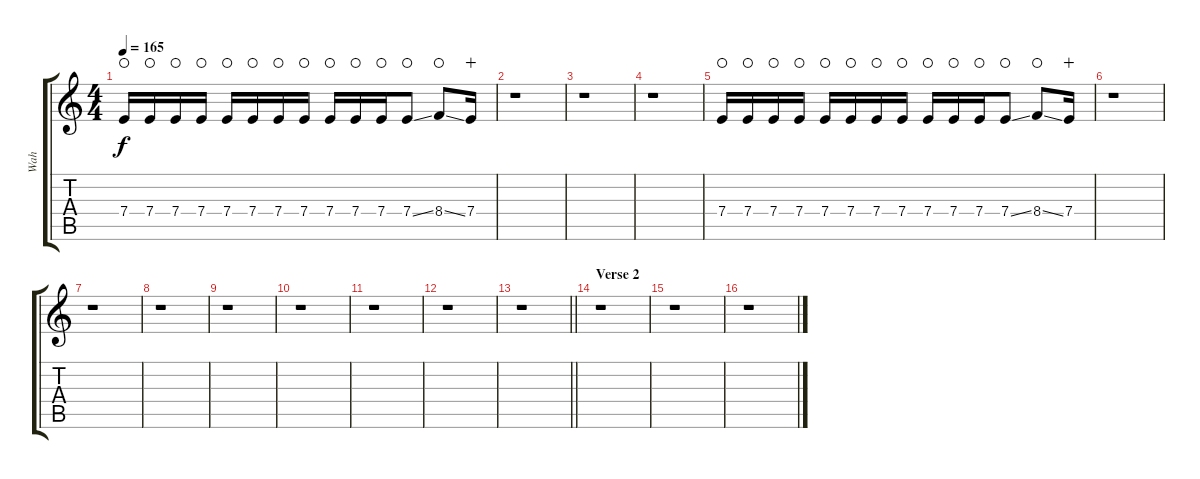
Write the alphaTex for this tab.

\track ("Wah" "Wah") {instrument distortionguitar}
\staff {score tabs}
\tuning (B3 Gb3 D3 A2 E2 B1) {hide}
\ts (4 4)
\tempo 165
\clef g2
\ks c
7.4.16{dy f waho} 7.4.16{waho} 7.4.16{waho} 7.4.16{waho} 7.4.16{waho} 7.4.16{waho} 7.4.16{waho} 7.4.16{waho} 7.4.16{waho} 7.4.16{waho} 7.4.16{waho} 7.4{ss}.8{waho} 8.4{ss}.8{waho} 7.4.16{wahc} |
r.1 |
r.1 |
r.1 |
7.4.16{waho} 7.4.16{waho} 7.4.16{waho} 7.4.16{waho} 7.4.16{waho} 7.4.16{waho} 7.4.16{waho} 7.4.16{waho} 7.4.16{waho} 7.4.16{waho} 7.4.16{waho} 7.4{ss}.8{waho} 8.4{ss}.8{waho} 7.4.16{wahc} |
r.1 |
r.1 |
r.1 |
r.1 |
r.1 |
r.1 |
r.1 |
\barLineRight lightlight
r.1 |
\section ("" "Verse 2")
r.1 |
r.1 |
r.1
